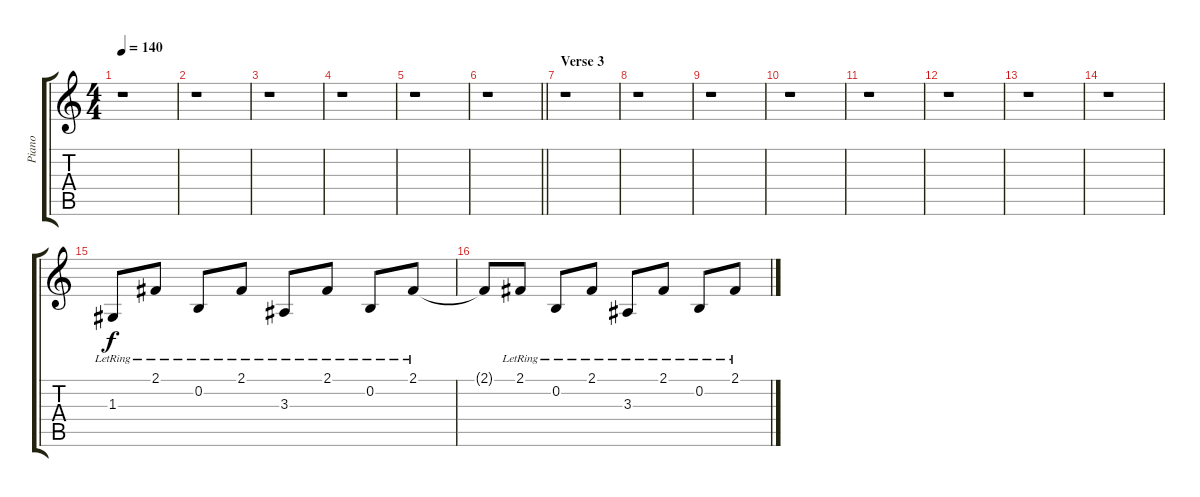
\track ("Piano" "Piano") {instrument acousticgrandpiano}
\staff {score tabs}
\tuning (E4 B3 G3 D3 A2 E2) {hide}
\ts (4 4)
\tempo 140
\clef g2
\ks c
r.1{dy f} |
r.1 |
r.1 |
r.1 |
r.1 |
\barLineRight lightlight
r.1 |
\section ("" "Verse 3")
r.1 |
r.1 |
r.1 |
r.1 |
r.1 |
r.1 |
r.1 |
r.1 |
1.3{lr}.8 2.1{lr}.8 0.2{lr}.8 2.1{lr}.8 3.3{lr}.8 2.1{lr}.8 0.2{lr}.8 2.1{lr}.8 |
2.1{t}.8 2.1{lr}.8 0.2{lr}.8 2.1{lr}.8 3.3{lr}.8 2.1{lr}.8 0.2{lr}.8 2.1{lr}.8
